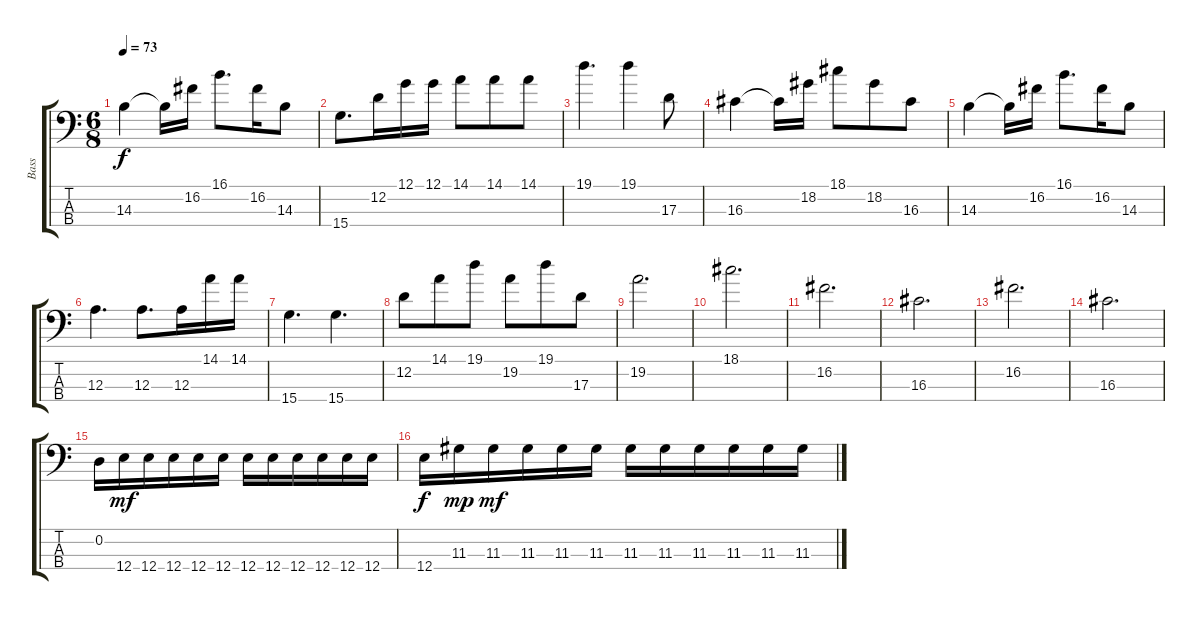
\track ("Bass" "Bass") {instrument fretlessbass}
\staff {score tabs}
\tuning (G2 D2 A1 E1) {hide}
\ts (6 8)
\tempo 73
\clef f4
\ks c
14.3.4{dy f} 14.3{t}.16 16.2.16 16.1.8{d} 16.2.16 14.3.8 |
15.4.8{d} 12.2.16 12.1.16 12.1.16 14.1.8 14.1.8 14.1.8 |
19.1.4{d} 19.1.4 17.3.8 |
16.3.4 16.3{t}.16 18.2.16 18.1.8 18.2.8 16.3.8 |
14.3.4 14.3{t}.16 16.2.16 16.1.8{d} 16.2.16 14.3.8 |
12.3.4{d} 12.3.8{d} 12.3.16 14.1.16 14.1.16 |
15.4.4{d} 15.4.4{d} |
12.2.8 14.1.8 19.1.8 19.2.8 19.1.8 17.3.8 |
19.2.2{d} |
18.1.2{d} |
16.2.2{d} |
16.3.2{d} |
16.2.2{d} |
16.3.2{d} |
0.2.16 12.4.16{dy mf} 12.4.16 12.4.16 12.4.16 12.4.16 12.4.16 12.4.16 12.4.16 12.4.16 12.4.16 12.4.16 |
12.4.16{dy f} 11.3.16{dy mp} 11.3.16{dy mf} 11.3.16 11.3.16 11.3.16 11.3.16 11.3.16 11.3.16 11.3.16 11.3.16 11.3.16
